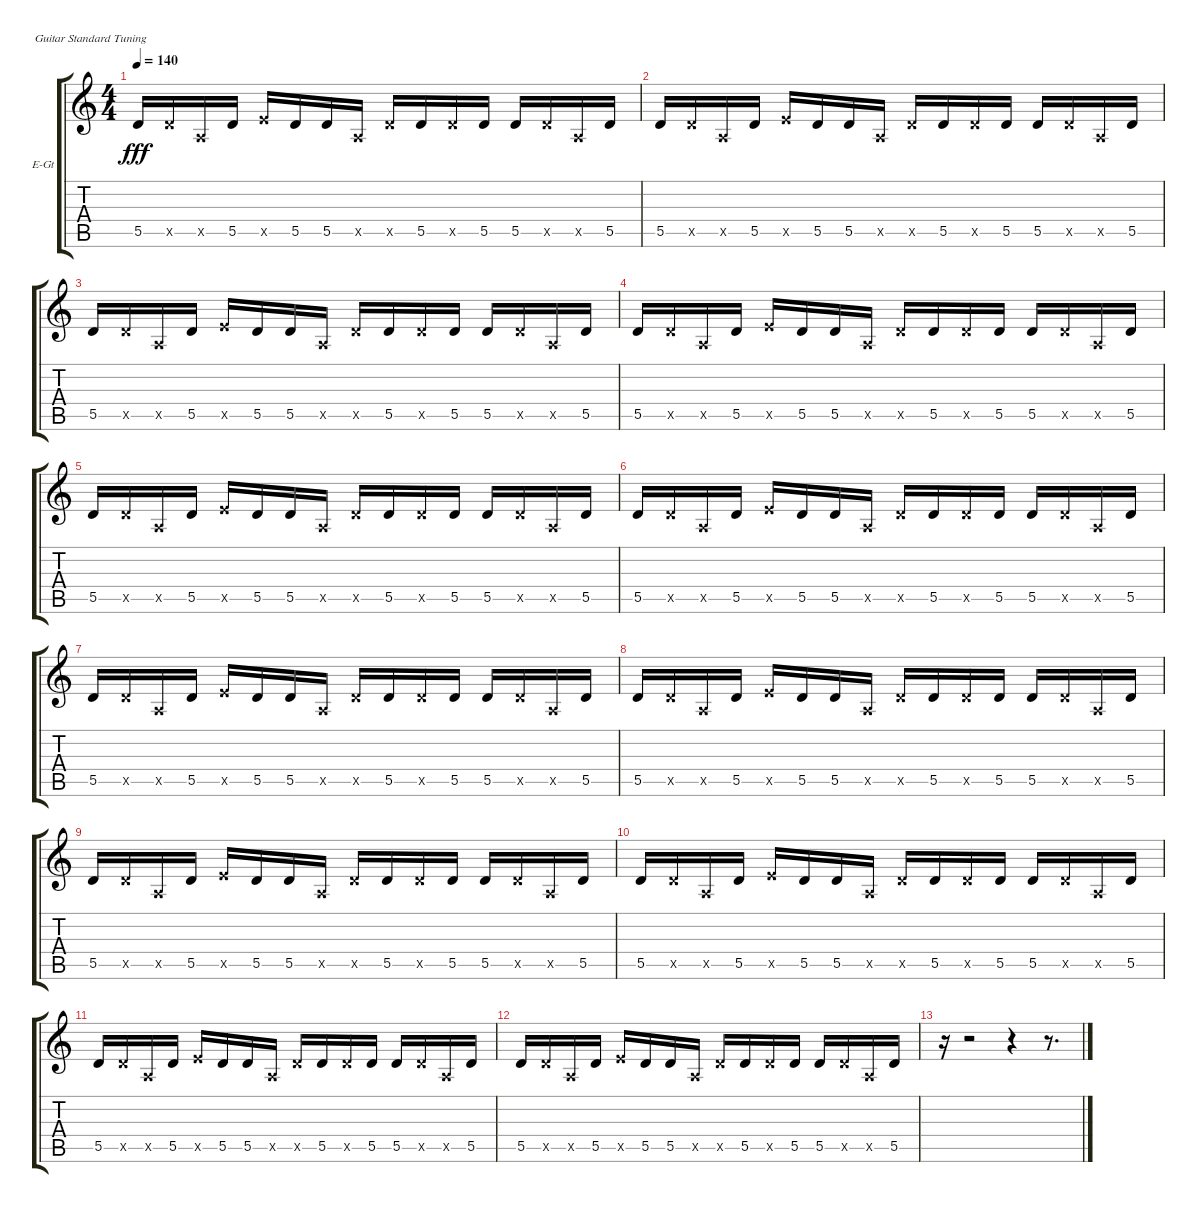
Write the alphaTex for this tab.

\bracketExtendMode groupsimilarinstruments
\firstSystemTrackNameOrientation horizontal
\otherSystemsTrackNameOrientation horizontal
\track ("Josh 2" "E-Gt") {instrument electricguitarclean}
\staff {score tabs}
\tuning (E4 B3 G3 D3 A2 E2)
\ts (4 4)
\tempo 140
\clef g2
\ks c
5.5.16{dy fff} 5.5{x}.16 0.5{x}.16 5.5.16 7.5{x}.16 5.5.16 5.5.16 0.5{x}.16 5.5{x}.16 5.5.16 5.5{x}.16 5.5.16 5.5.16 5.5{x}.16 0.5{x}.16 5.5.16 |
5.5.16 5.5{x}.16 0.5{x}.16 5.5.16 7.5{x}.16 5.5.16 5.5.16 0.5{x}.16 5.5{x}.16 5.5.16 5.5{x}.16 5.5.16 5.5.16 5.5{x}.16 0.5{x}.16 5.5.16 |
5.5.16 5.5{x}.16 0.5{x}.16 5.5.16 7.5{x}.16 5.5.16 5.5.16 0.5{x}.16 5.5{x}.16 5.5.16 5.5{x}.16 5.5.16 5.5.16 5.5{x}.16 0.5{x}.16 5.5.16 |
5.5.16 5.5{x}.16 0.5{x}.16 5.5.16 7.5{x}.16 5.5.16 5.5.16 0.5{x}.16 5.5{x}.16 5.5.16 5.5{x}.16 5.5.16 5.5.16 5.5{x}.16 0.5{x}.16 5.5.16 |
5.5.16 5.5{x}.16 0.5{x}.16 5.5.16 7.5{x}.16 5.5.16 5.5.16 0.5{x}.16 5.5{x}.16 5.5.16 5.5{x}.16 5.5.16 5.5.16 5.5{x}.16 0.5{x}.16 5.5.16 |
5.5.16 5.5{x}.16 0.5{x}.16 5.5.16 7.5{x}.16 5.5.16 5.5.16 0.5{x}.16 5.5{x}.16 5.5.16 5.5{x}.16 5.5.16 5.5.16 5.5{x}.16 0.5{x}.16 5.5.16 |
5.5.16 5.5{x}.16 0.5{x}.16 5.5.16 7.5{x}.16 5.5.16 5.5.16 0.5{x}.16 5.5{x}.16 5.5.16 5.5{x}.16 5.5.16 5.5.16 5.5{x}.16 0.5{x}.16 5.5.16 |
5.5.16 5.5{x}.16 0.5{x}.16 5.5.16 7.5{x}.16 5.5.16 5.5.16 0.5{x}.16 5.5{x}.16 5.5.16 5.5{x}.16 5.5.16 5.5.16 5.5{x}.16 0.5{x}.16 5.5.16 |
5.5.16 5.5{x}.16 0.5{x}.16 5.5.16 7.5{x}.16 5.5.16 5.5.16 0.5{x}.16 5.5{x}.16 5.5.16 5.5{x}.16 5.5.16 5.5.16 5.5{x}.16 0.5{x}.16 5.5.16 |
5.5.16 5.5{x}.16 0.5{x}.16 5.5.16 7.5{x}.16 5.5.16 5.5.16 0.5{x}.16 5.5{x}.16 5.5.16 5.5{x}.16 5.5.16 5.5.16 5.5{x}.16 0.5{x}.16 5.5.16 |
5.5.16 5.5{x}.16 0.5{x}.16 5.5.16 7.5{x}.16 5.5.16 5.5.16 0.5{x}.16 5.5{x}.16 5.5.16 5.5{x}.16 5.5.16 5.5.16 5.5{x}.16 0.5{x}.16 5.5.16 |
5.5.16 5.5{x}.16 0.5{x}.16 5.5.16 7.5{x}.16 5.5.16 5.5.16 0.5{x}.16 5.5{x}.16 5.5.16 5.5{x}.16 5.5.16 5.5.16 5.5{x}.16 0.5{x}.16 5.5.16 |
r.16 r.2 r.4 r.8{d}
